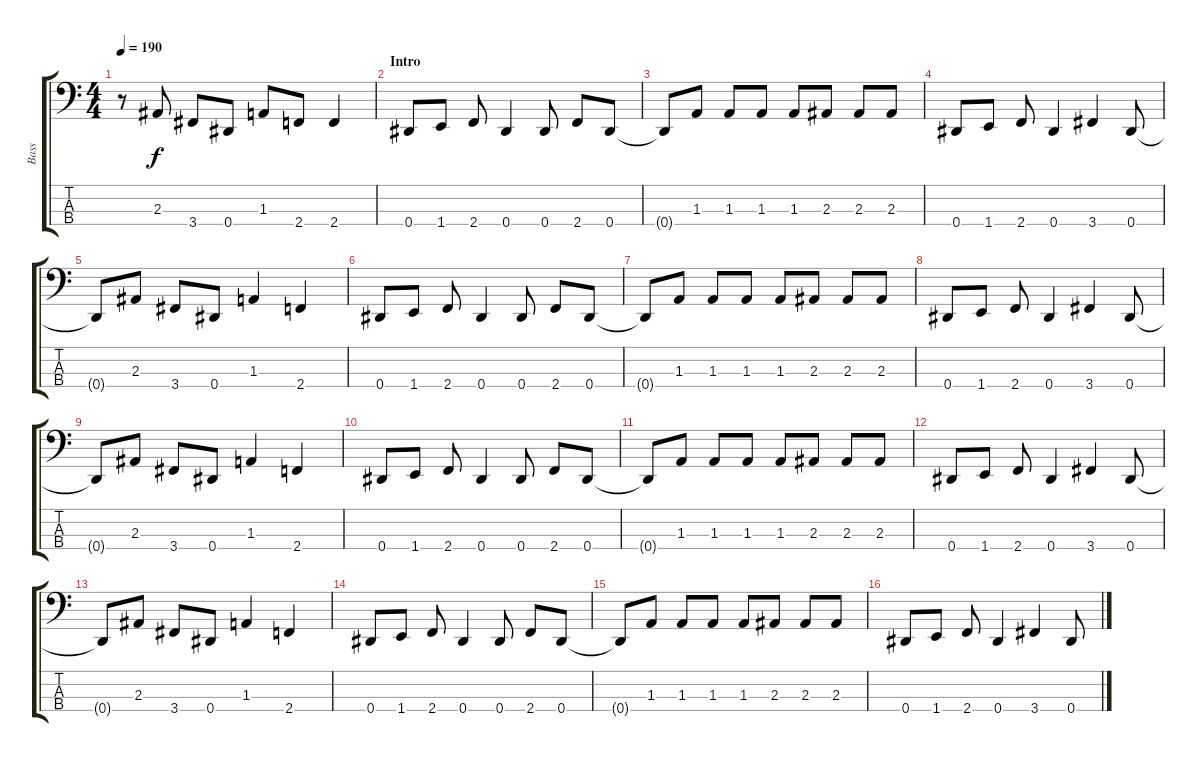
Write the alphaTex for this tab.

\track ("Bass" "Bass") {instrument electricbasspick}
\staff {score tabs}
\tuning (Gb2 Db2 Ab1 Eb1) {hide}
\ts (4 4)
\tempo 190
\clef f4
\ks c
r.8{dy f instrument electricbasspick} 2.3.8 3.4.8 0.4.8 1.3.8 2.4.8 2.4.4 |
\section ("" "Intro")
0.4.8 1.4.8 2.4.8 0.4.4 0.4.8 2.4.8 0.4.8 |
0.4{t}.8 1.3.8 1.3.8 1.3.8 1.3.8 2.3.8 2.3.8 2.3.8 |
0.4.8 1.4.8 2.4.8 0.4.4 3.4.4 0.4.8 |
0.4{t}.8 2.3.8 3.4.8 0.4.8 1.3.4 2.4.4 |
0.4.8 1.4.8 2.4.8 0.4.4 0.4.8 2.4.8 0.4.8 |
0.4{t}.8 1.3.8 1.3.8 1.3.8 1.3.8 2.3.8 2.3.8 2.3.8 |
0.4.8 1.4.8 2.4.8 0.4.4 3.4.4 0.4.8 |
0.4{t}.8 2.3.8 3.4.8 0.4.8 1.3.4 2.4.4 |
0.4.8 1.4.8 2.4.8 0.4.4 0.4.8 2.4.8 0.4.8 |
0.4{t}.8 1.3.8 1.3.8 1.3.8 1.3.8 2.3.8 2.3.8 2.3.8 |
0.4.8 1.4.8 2.4.8 0.4.4 3.4.4 0.4.8 |
0.4{t}.8 2.3.8 3.4.8 0.4.8 1.3.4 2.4.4 |
0.4.8 1.4.8 2.4.8 0.4.4 0.4.8 2.4.8 0.4.8 |
0.4{t}.8 1.3.8 1.3.8 1.3.8 1.3.8 2.3.8 2.3.8 2.3.8 |
0.4.8 1.4.8 2.4.8 0.4.4 3.4.4 0.4.8
